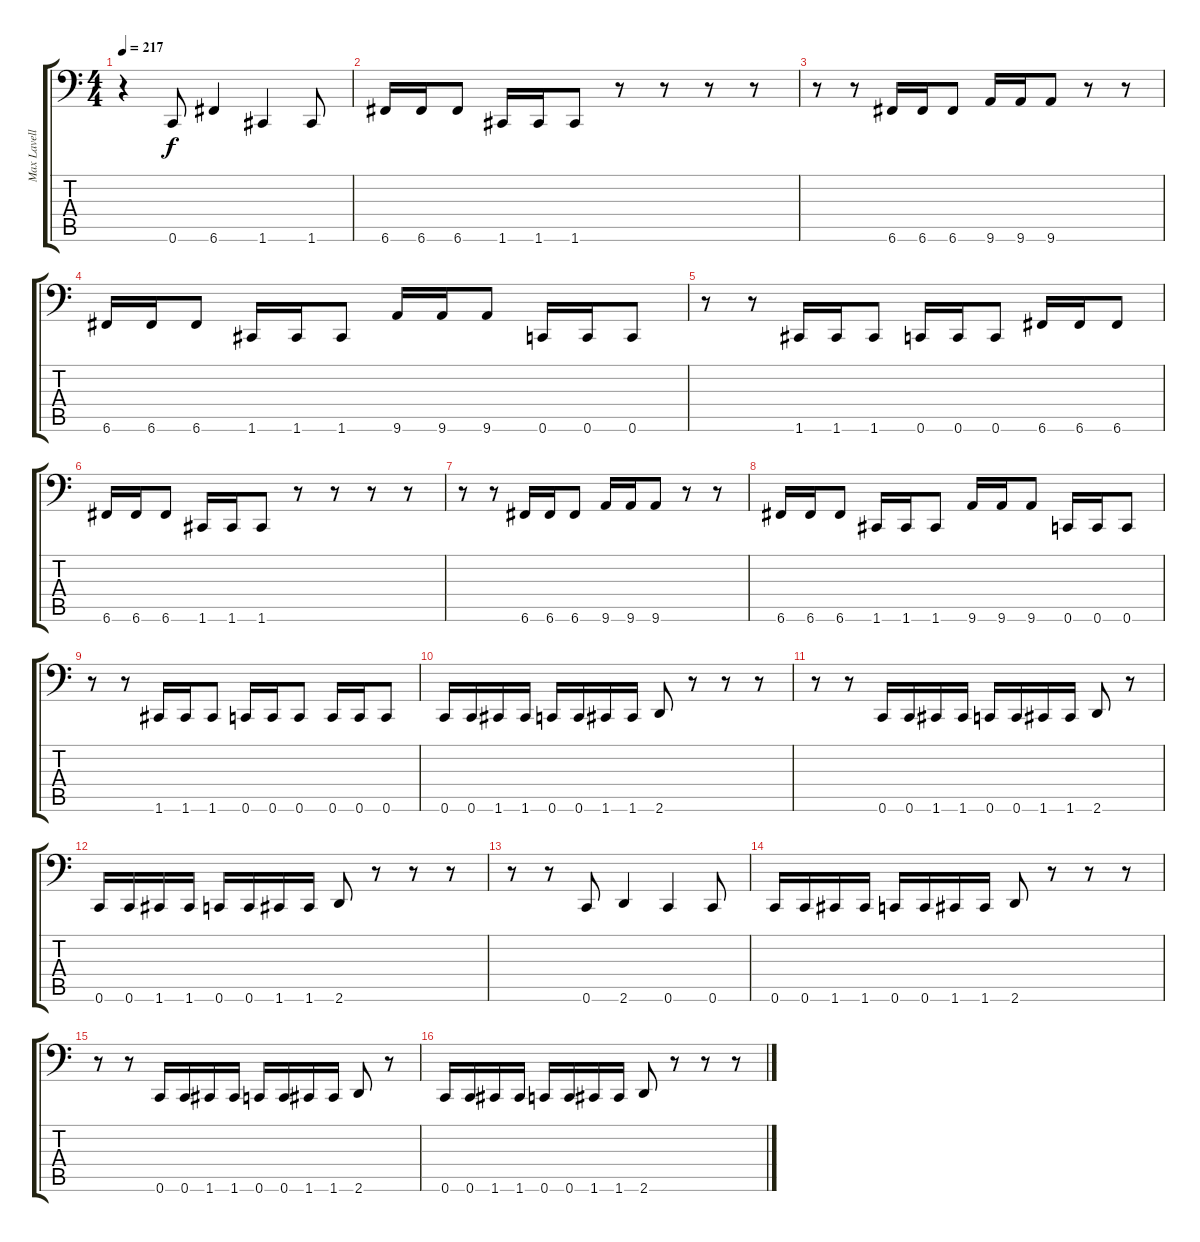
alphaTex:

\track ("Max Lavelle (Bass)" "Max Lavell") {instrument electricbasspick}
\staff {score tabs}
\tuning (C3 G2 Eb2 Bb1 F1 C1) {hide}
\ts (4 4)
\tempo 217
\clef f4
\ks c
r.4{dy f} 0.6.8 6.6.4 1.6.4 1.6.8 |
6.6.16 6.6.16 6.6.8 1.6.16 1.6.16 1.6.8 r.8 r.8 r.8 r.8 |
r.8 r.8 6.6.16 6.6.16 6.6.8 9.6.16 9.6.16 9.6.8 r.8 r.8 |
6.6.16 6.6.16 6.6.8 1.6.16 1.6.16 1.6.8 9.6.16 9.6.16 9.6.8 0.6.16 0.6.16 0.6.8 |
r.8 r.8 1.6.16 1.6.16 1.6.8 0.6.16 0.6.16 0.6.8 6.6.16 6.6.16 6.6.8 |
6.6.16 6.6.16 6.6.8 1.6.16 1.6.16 1.6.8 r.8 r.8 r.8 r.8 |
r.8 r.8 6.6.16 6.6.16 6.6.8 9.6.16 9.6.16 9.6.8 r.8 r.8 |
6.6.16 6.6.16 6.6.8 1.6.16 1.6.16 1.6.8 9.6.16 9.6.16 9.6.8 0.6.16 0.6.16 0.6.8 |
r.8 r.8 1.6.16 1.6.16 1.6.8 0.6.16 0.6.16 0.6.8 0.6.16 0.6.16 0.6.8 |
0.6.16 0.6.16 1.6.16 1.6.16 0.6.16 0.6.16 1.6.16 1.6.16 2.6.8 r.8 r.8 r.8 |
r.8 r.8 0.6.16 0.6.16 1.6.16 1.6.16 0.6.16 0.6.16 1.6.16 1.6.16 2.6.8 r.8 |
0.6.16 0.6.16 1.6.16 1.6.16 0.6.16 0.6.16 1.6.16 1.6.16 2.6.8 r.8 r.8 r.8 |
r.8 r.8 0.6.8 2.6.4 0.6.4 0.6.8 |
0.6.16 0.6.16 1.6.16 1.6.16 0.6.16 0.6.16 1.6.16 1.6.16 2.6.8 r.8 r.8 r.8 |
r.8 r.8 0.6.16 0.6.16 1.6.16 1.6.16 0.6.16 0.6.16 1.6.16 1.6.16 2.6.8 r.8 |
0.6.16 0.6.16 1.6.16 1.6.16 0.6.16 0.6.16 1.6.16 1.6.16 2.6.8 r.8 r.8 r.8
